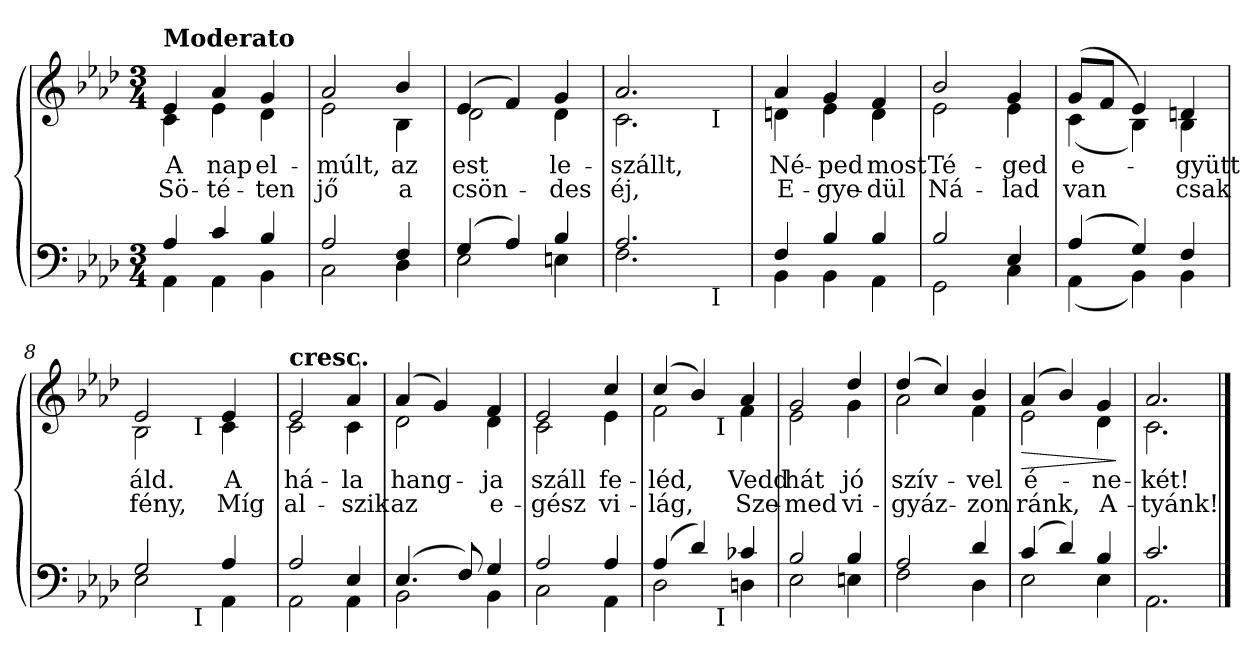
**kern	**kern	**text	**text	**dynam
*part2	*part1	*part1	*part1	*part1
*staff2	*staff1	*staff1	*staff1	*staff1
*clefF4	*clefG2	*	*	*
*k[b-e-a-d-]	*k[b-e-a-d-]	*	*	*
*f:	*f:	*	*	*
*M3/4	*M3/4	*	*	*
=1	=1	=1	=1	=1
*^	*^	*	*	*
!	!	!LO:TX:a:B:t=Moderato	!	!	!	!
!	!	!	!	!LO:LY:b	!LO:LY:b	!
4A-/	4AA-\	4e-/	4c\	A	Sö-	.
!	!	!	!	!LO:LY:b	!LO:LY:b	!
4c/	4AA-\	4a-/	4e-\	nap	-té-	.
!	!	!	!	!LO:LY:b	!LO:LY:b	!
4B-/	4BB-\	4g/	4d-\	el-	-ten	.
=2	=2	=2	=2	=2	=2	=2
!	!	!	!	!LO:LY:b	!LO:LY:b	!
2A-/	2C\	2a-/	2e-\	-múlt,	jő	.
!	!	!	!	!LO:LY:b	!LO:LY:b	!
4F/	4D-\	4b-/	4B-\	az	a	.
=3	=3	=3	=3	=3	=3	=3
!	!	!	!	!LO:LY:b	!LO:LY:b	!
(4G/	2E-\	(>4e-/	2d-\	est	csön-	.
4A-/)	.	4f/)	.	.	.	.
!	!	!	!	!LO:LY:b	!LO:LY:b	!
4B-/	4En\	4g/	4d-\	le-	-des	.
=4	=4	=4	=4	=4	=4	=4
!	!	!	!	!LO:LY:b	!LO:LY:b	!
*	*^	*	*^	*	*	*
2.A-/	2.F\	2ryy	2.a-/	2.c\	2ryy	-szállt,	éj,	.
.	.	16ryy	.	.	16ryy	.	.	.
!	!	!	!	!	!LO:TX:b:t=I	!	!	!
!	!	!LO:TX:b:t=I	!	!	!	!	!	!
.	.	8.ryy	.	.	8.ryy	.	.	.
*	*v	*v	*	*	*	*	*	*
*	*	*	*v	*v	*	*	*
=5	=5	=5	=5	=5	=5	=5
*	*^	*	*^	*	*	*
!	!	!	!	!	!	!LO:LY:b	!LO:LY:b	!
*	*v	*v	*	*	*	*	*	*
*	*	*	*v	*v	*	*	*
4F/	4BB-\	4a-/	4dn\	Né-	E-	.
!	!	!	!	!LO:LY:b	!LO:LY:b	!
4B-/	4BB-\	4g/	4e-\	-ped	-gye-	.
!	!	!	!	!LO:LY:b	!LO:LY:b	!
4B-/	4AA-\	4f/	4d\	most	-dül	.
!!LO:LB:g=z	!!
=6	=6	=6	=6	=6	=6	=6
!	!	!	!	!LO:LY:b	!LO:LY:b	!
2B-/	2GG\	2b-/	2e-\	Té-	Ná-	.
!	!	!	!	!LO:LY:b	!LO:LY:b	!
4E-/	4C\	4g/	4e-\	-ged	-lad	.
=7	=7	=7	=7	=7	=7	=7
!	!	!	!	!LO:LY:b	!LO:LY:b	!
(4A-/	(<4AA-\	(>8g/L	(<4c\	e-	van	.
.	.	8f/J	.	.	.	.
4G/)	4BB-\)	4e-/)	4B-\)	.	.	.
!	!	!	!	!LO:LY:b	!LO:LY:b	!
4F/	4BB-\	4dn/	4B-\	-gyütt	csak	.
=8	=8	=8	=8	=8	=8	=8
!	!	!	!	!LO:LY:b	!LO:LY:b	!
*	*^	*	*^	*	*	*
2G/	2E-\	4ryy	2e-/	2B-\	4ryy	áld.	fény,	.
.	.	16.ryy	.	.	16.ryy	.	.	.
!	!	!	!	!	!LO:TX:b:t=I	!	!	!
!	!	!LO:TX:b:t=I	!	!	!	!	!	!
.	.	4ryy	.	.	4ryy	.	.	.
!	!	!	!	!	!	!LO:LY:b	!LO:LY:b	!
4A-/	4AA-\	.	4e-/	4c\	.	A	Míg	.
.	.	8ryy	.	.	8ryy	.	.	.
.	.	32ryy	.	.	32ryy	.	.	.
*	*v	*v	*	*	*	*	*	*
*	*	*	*v	*v	*	*	*
=9	=9	=9	=9	=9	=9	=9
*	*^	*	*^	*	*	*
!	!	!	!LO:TX:a:B:t=cresc.	!	!	!	!	!
!	!	!	!	!	!	!LO:LY:b	!LO:LY:b	!
*	*v	*v	*	*	*	*	*	*
*	*	*	*v	*v	*	*	*
2A-/	2AA-\	2e-/	2c\	há-	al-	.
!	!	!	!	!LO:LY:b	!LO:LY:b	!
4E-/	4AA-\	4a-/	4c\	-la	-szik	.
=10	=10	=10	=10	=10	=10	=10
!	!	!	!	!LO:LY:b	!LO:LY:b	!
(4.E-/	2BB-\	(>4a-/	2d-\	hang-	az	.
.	.	4g/)	.	.	.	.
8F/)	.	.	.	.	.	.
!	!	!	!	!LO:LY:b	!LO:LY:b	!
4G/	4BB-\	4f/	4d-\	-ja	e-	.
=11	=11	=11	=11	=11	=11	=11
!	!	!	!	!LO:LY:b	!LO:LY:b	!
2A-/	2C\	2e-/	2c\	száll	-gész	.
!!LO:LB:g=z	!!
=12-	=12-	=12-	=12-	=12-	=12-	=12-
!	!	!	!	!LO:LY:b	!LO:LY:b	!
4A-/	4AA-\	4cc/	4e-\	fe-	vi-	.
=13	=13	=13	=13	=13	=13	=13
!	!	!	!	!LO:LY:b	!LO:LY:b	!
*	*^	*	*^	*	*	*
(>4A-/	2D-\	4.ryy	(>4cc/	2f\	4.ryy	-léd,	-lág,	.
4d-/)	.	.	4b-/)	.	.	.	.	.
!	!	!	!	!	!LO:TX:b:t=I	!	!	!
!	!	!LO:TX:b:t=I	!	!	!	!	!	!
.	.	4.ryy	.	.	4.ryy	.	.	.
!	!	!	!	!	!	!LO:LY:b	!LO:LY:b	!
4c-X/	4Dn\	.	4a-/	4f\	.	Vedd	Sze-	.
*	*v	*v	*	*	*	*	*	*
*	*	*	*v	*v	*	*	*
=14	=14	=14	=14	=14	=14	=14
*	*^	*	*^	*	*	*
!	!	!	!	!	!	!LO:LY:b	!LO:LY:b	!
*	*v	*v	*	*	*	*	*	*
*	*	*	*v	*v	*	*	*
2B-/	2E-\	2g/	2e-\	hát	-med	.
!	!	!	!	!LO:LY:b	!LO:LY:b	!
4B-/	4En\	4dd-/	4g\	jó	vi-	.
=15	=15	=15	=15	=15	=15	=15
!	!	!	!	!LO:LY:b	!LO:LY:b	!
2A-/	2F\	(4dd-/	2a-\	szív-	-gyáz-	.
.	.	4cc/)	.	.	.	.
!	!	!	!	!LO:LY:b	!LO:LY:b	!
4d-/	4D-\	4b-/	4f\	-vel	-zon	.
=16	=16	=16	=16	=16	=16	=16
!	!	!	!	!	!	!LO:HP:b
!	!	!	!	!LO:LY:b	!LO:LY:b	!
(>4c/	2E-\	(>4a-/	2e-\	é-	ránk,	>
4d-/)	.	4b-/)	.	.	.	.
!	!	!	!	!LO:LY:b	!LO:LY:b	!
4B-/	4E-\	4g/	4d-\	-ne-	A-	.
*v	*v	*	*	*	*	*
*	*v	*v	*	*	*
.	.	.	.	]
=17	=17	=17	=17	=17
*^	*^	*	*	*
!	!	!	!	!LO:LY:b	!LO:LY:b	!
2.c/	2.AA-\	2.a-/	2.c\	-két!	-tyánk!	.
*v	*v	*	*	*	*	*
*	*v	*v	*	*	*
==	==	==	==	==
*-	*-	*-	*-	*-
